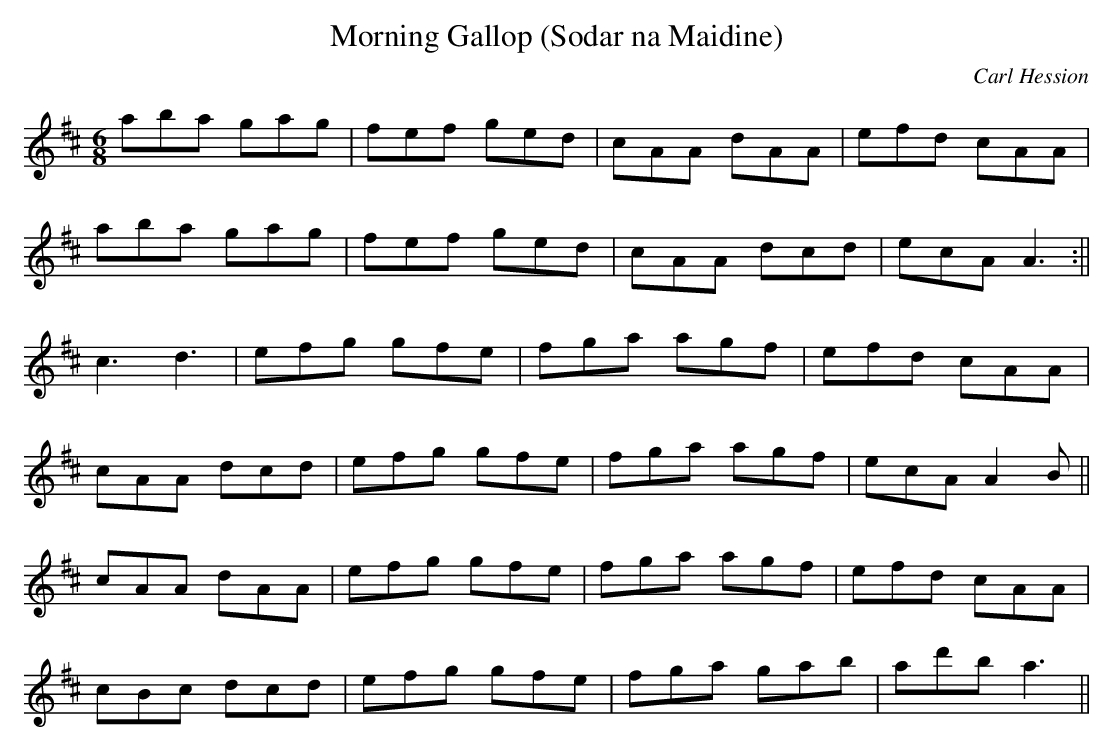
X:1
T:Morning Gallop (Sodar na Maidine)
C:Carl Hession
M:6/8
L:1/8
K:D
aba gag|fef ged|cAA dAA|efd cAA|
aba gag|fef ged|cAA dcd|ecA A3:||
c3 d3|efg gfe|fga agf|efd cAA|
cAA dcd|efg gfe|fga agf|ecA A2 B||
cAA dAA|efg gfe|fga agf|efd cAA|
cBc dcd|efg gfe|fga gab|ad'b a3||
